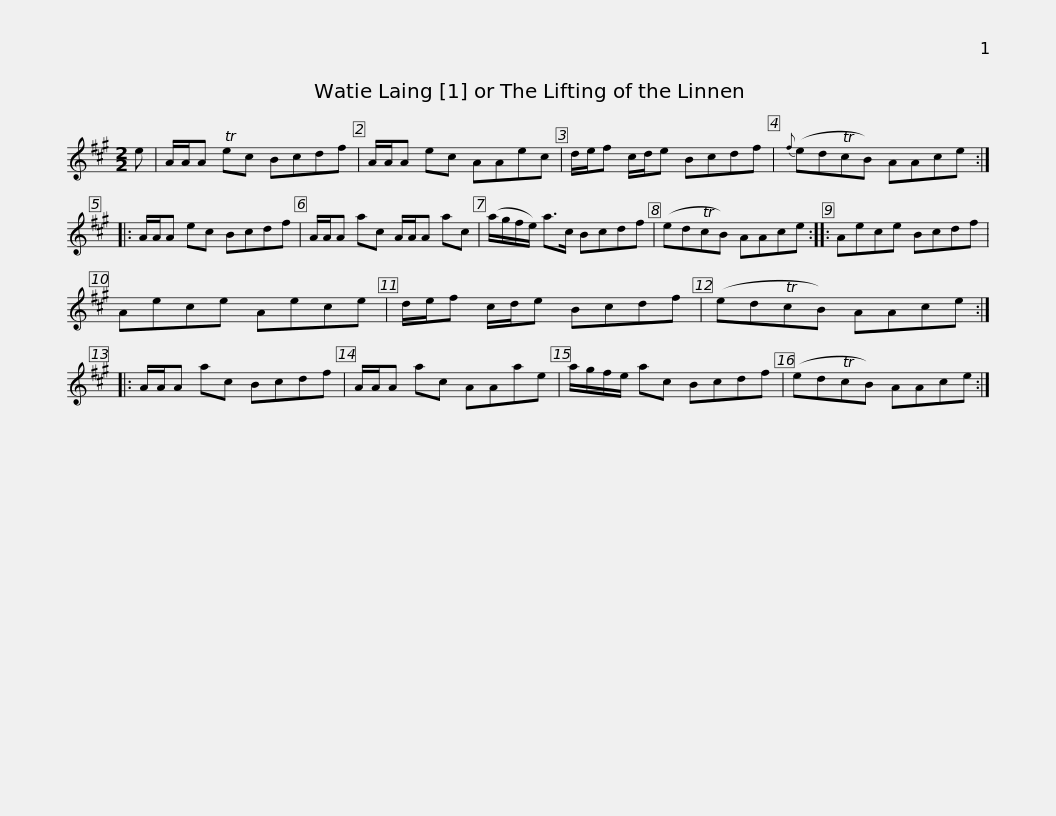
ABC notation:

X:1
L:1/8
M:2/2
I:linebreak $
K:A
V:1 treble
V:1
 e | A/A/A Tec Bcdf | A/A/A ec AAec | d/e/f c/d/e Bcdf |{f} (edTcB) AAce ::$ %5
 A/A/A ec Bcdf | A/A/A ac A/A/A ac | (a/g/f/e/) a>c Bcdf | (edTcB) AAce ::$ Aece Bcdf | %10
 Aece Aece | d/e/f c/d/e Bcdf | (edTcB) AAce :: A/A/A ac Bcdf |$ A/A/A ac AAae | %15
 a/g/f/e/ ac Bcdf | (edTcB) AAce :| %17
